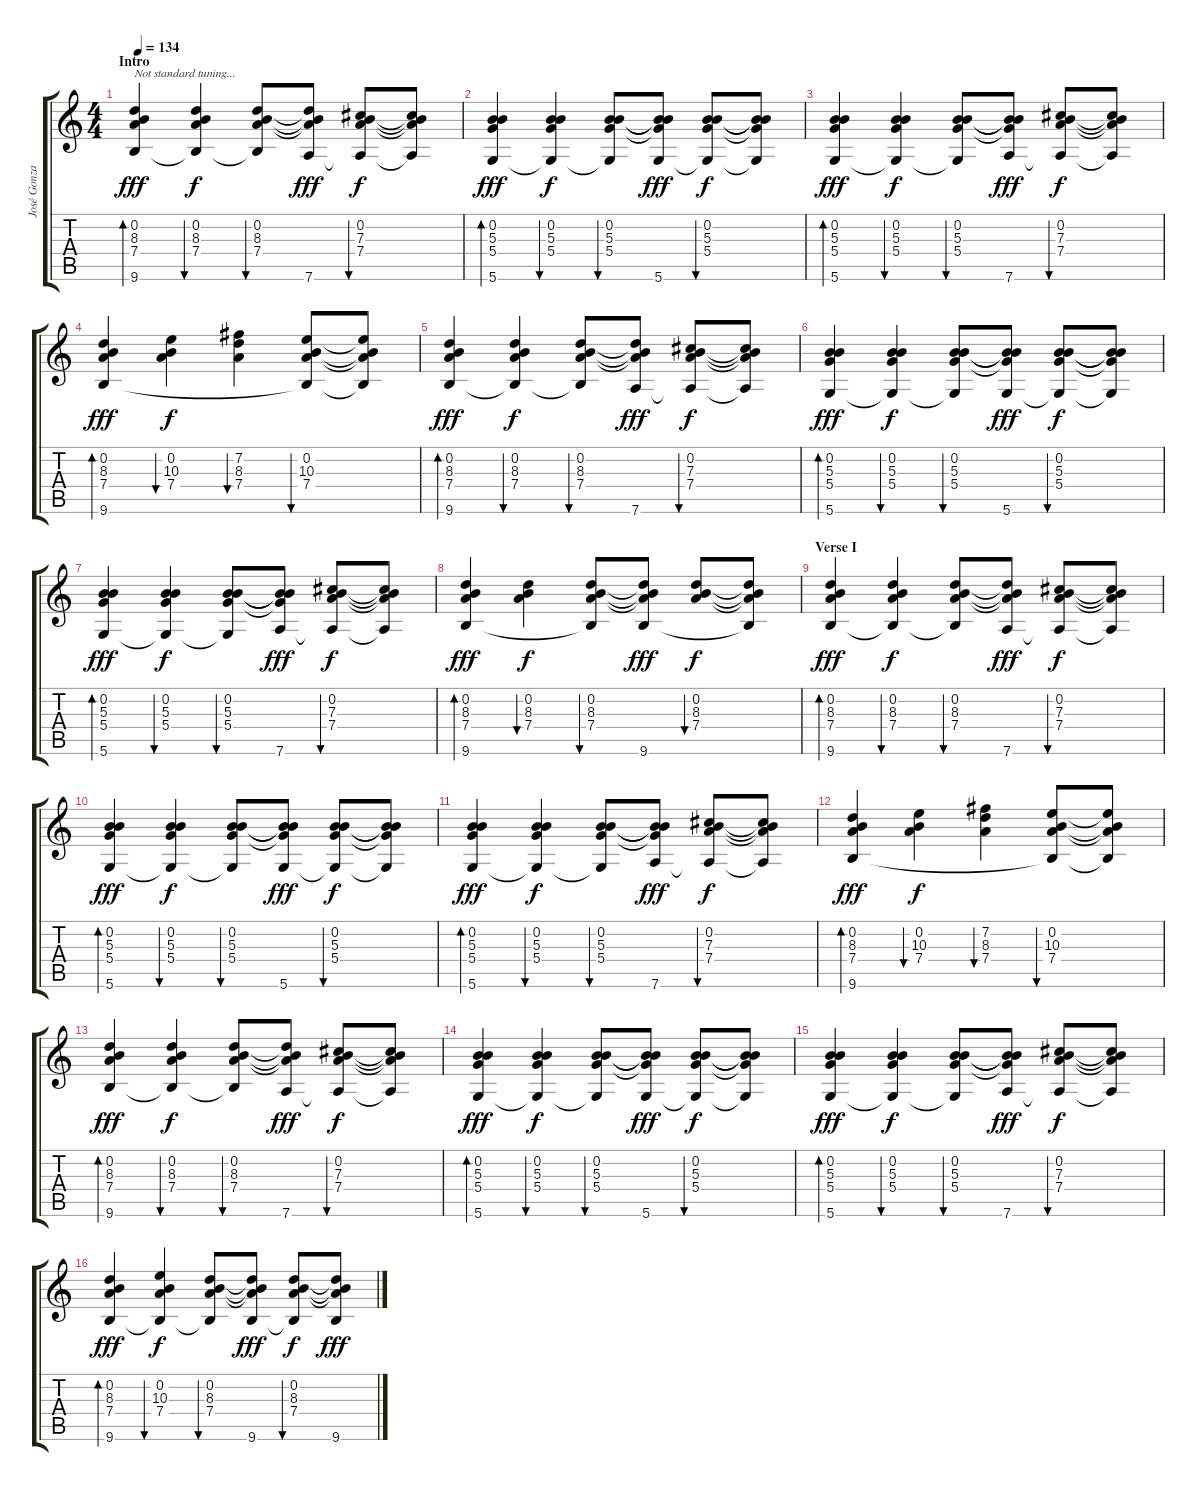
\track ("José Gonzalez" "José Gonza") {instrument acousticguitarsteel}
\staff {score tabs}
\tuning (E4 B3 Gb3 D3 A2 D2) {hide}
\ts (4 4)
\section ("" "Intro")
\tempo 134
\clef g2
\ks c
(0.2 8.3 7.4 9.6).4{bd 60 txt "Not standard tuning..." dy fff instrument acousticguitarsteel} (0.2 8.3 7.4 9.6{t}).4{bu 30 dy f} (0.2 8.3 7.4 9.6{t}).8{bu 30} (0.2{t} 8.3{t} 7.4{t} 7.6).8{dy fff} (0.2 7.3 7.4 7.6{t}).8{bu 30 dy f} (0.2{t} 7.3{t} 7.4{t} 7.6{t}).8 |
(0.2 5.3 5.4 5.6).4{bd 30 dy fff} (0.2 5.3 5.4 5.6{t}).4{bu 30 dy f} (0.2 5.3 5.4 5.6{t}).8{bu 30} (0.2{t} 5.3{t} 5.4{t} 5.6).8{dy fff} (0.2 5.3 5.4 5.6{t}).8{bu 30 dy f} (0.2{t} 5.3{t} 5.4{t} 5.6{t}).8 |
(0.2 5.3 5.4 5.6).4{bd 30 dy fff} (0.2 5.3 5.4 5.6{t}).4{bu 30 dy f} (0.2 5.3 5.4 5.6{t}).8{bu 30} (0.2{t} 5.3{t} 5.4{t} 7.6).8{dy fff} (0.2 7.3 7.4 7.6{t}).8{bu 30 dy f} (0.2{t} 7.3{t} 7.4{t} 7.6{t}).8 |
(0.2 8.3 7.4 9.6).4{bd 30 dy fff} (0.2 10.3 7.4).4{bu 30 dy f} (7.2 8.3 7.4).4{bu 30} (0.2 10.3 7.4 9.6{t}).8{bu 30} (0.2{t} 10.3{t} 7.4{t} 9.6{t}).8 |
(0.2 8.3 7.4 9.6).4{bd 60 dy fff} (0.2 8.3 7.4 9.6{t}).4{bu 30 dy f} (0.2 8.3 7.4 9.6{t}).8{bu 30} (0.2{t} 8.3{t} 7.4{t} 7.6).8{dy fff} (0.2 7.3 7.4 7.6{t}).8{bu 30 dy f} (0.2{t} 7.3{t} 7.4{t} 7.6{t}).8 |
(0.2 5.3 5.4 5.6).4{bd 30 dy fff} (0.2 5.3 5.4 5.6{t}).4{bu 30 dy f} (0.2 5.3 5.4 5.6{t}).8{bu 30} (0.2{t} 5.3{t} 5.4{t} 5.6).8{dy fff} (0.2 5.3 5.4 5.6{t}).8{bu 30 dy f} (0.2{t} 5.3{t} 5.4{t} 5.6{t}).8 |
(0.2 5.3 5.4 5.6).4{bd 30 dy fff} (0.2 5.3 5.4 5.6{t}).4{bu 30 dy f} (0.2 5.3 5.4 5.6{t}).8{bu 30} (0.2{t} 5.3{t} 5.4{t} 7.6).8{dy fff} (0.2 7.3 7.4 7.6{t}).8{bu 30 dy f} (0.2{t} 7.3{t} 7.4{t} 7.6{t}).8 |
(0.2 8.3 7.4 9.6).4{bd 30 dy fff} (0.2 8.3 7.4).4{bu 30 dy f} (0.2 8.3 7.4 9.6{t}).8{bu 30} (0.2{t} 8.3{t} 7.4{t} 9.6).8{dy fff} (0.2 8.3 7.4).8{bu 30 dy f} (0.2{t} 8.3{t} 7.4{t} 9.6{t}).8 |
\section ("" "Verse I")
(0.2 8.3 7.4 9.6).4{bd 60 dy fff} (0.2 8.3 7.4 9.6{t}).4{bu 30 dy f} (0.2 8.3 7.4 9.6{t}).8{bu 30} (0.2{t} 8.3{t} 7.4{t} 7.6).8{dy fff} (0.2 7.3 7.4 7.6{t}).8{bu 30 dy f} (0.2{t} 7.3{t} 7.4{t} 7.6{t}).8 |
(0.2 5.3 5.4 5.6).4{bd 30 dy fff} (0.2 5.3 5.4 5.6{t}).4{bu 30 dy f} (0.2 5.3 5.4 5.6{t}).8{bu 30} (0.2{t} 5.3{t} 5.4{t} 5.6).8{dy fff} (0.2 5.3 5.4 5.6{t}).8{bu 30 dy f} (0.2{t} 5.3{t} 5.4{t} 5.6{t}).8 |
(0.2 5.3 5.4 5.6).4{bd 30 dy fff} (0.2 5.3 5.4 5.6{t}).4{bu 30 dy f} (0.2 5.3 5.4 5.6{t}).8{bu 30} (0.2{t} 5.3{t} 5.4{t} 7.6).8{dy fff} (0.2 7.3 7.4 7.6{t}).8{bu 30 dy f} (0.2{t} 7.3{t} 7.4{t} 7.6{t}).8 |
(0.2 8.3 7.4 9.6).4{bd 30 dy fff} (0.2 10.3 7.4).4{bu 30 dy f} (7.2 8.3 7.4).4{bu 30} (0.2 10.3 7.4 9.6{t}).8{bu 30} (0.2{t} 10.3{t} 7.4{t} 9.6{t}).8 |
(0.2 8.3 7.4 9.6).4{bd 60 dy fff} (0.2 8.3 7.4 9.6{t}).4{bu 30 dy f} (0.2 8.3 7.4 9.6{t}).8{bu 30} (0.2{t} 8.3{t} 7.4{t} 7.6).8{dy fff} (0.2 7.3 7.4 7.6{t}).8{bu 30 dy f} (0.2{t} 7.3{t} 7.4{t} 7.6{t}).8 |
(0.2 5.3 5.4 5.6).4{bd 30 dy fff} (0.2 5.3 5.4 5.6{t}).4{bu 30 dy f} (0.2 5.3 5.4 5.6{t}).8{bu 30} (0.2{t} 5.3{t} 5.4{t} 5.6).8{dy fff} (0.2 5.3 5.4 5.6{t}).8{bu 30 dy f} (0.2{t} 5.3{t} 5.4{t} 5.6{t}).8 |
(0.2 5.3 5.4 5.6).4{bd 30 dy fff} (0.2 5.3 5.4 5.6{t}).4{bu 30 dy f} (0.2 5.3 5.4 5.6{t}).8{bu 30} (0.2{t} 5.3{t} 5.4{t} 7.6).8{dy fff} (0.2 7.3 7.4 7.6{t}).8{bu 30 dy f} (0.2{t} 7.3{t} 7.4{t} 7.6{t}).8 |
(0.2 8.3 7.4 9.6).4{bd 30 dy fff} (0.2 10.3 7.4 9.6{t}).4{bu 30 dy f} (0.2 8.3 7.4 9.6{t}).8{bu 30} (0.2{t} 8.3{t} 7.4{t} 9.6).8{dy fff} (0.2 8.3 7.4 9.6{t}).8{bu 30 dy f} (0.2{t} 8.3{t} 7.4{t} 9.6).8{dy fff}
